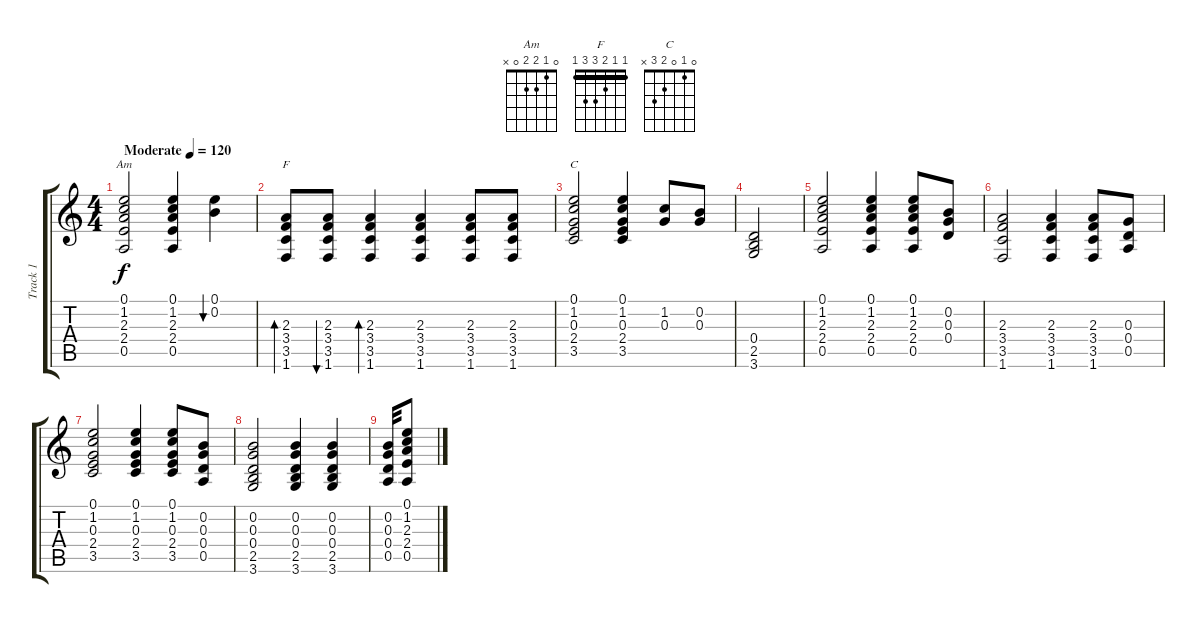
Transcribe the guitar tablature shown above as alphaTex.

\track ("Track 1" "Track 1") {instrument acousticguitarsteel}
\staff {score tabs}
\tuning (E4 B3 G3 D3 A2 E2) {hide}
\chord ("Am" 0 1 2 2 0 x)
\chord ("F" 1 1 2 3 3 1) {barre 1}
\chord ("C" 0 1 0 2 3 x)
\ts (4 4)
\tempo (120 "Moderate")
\clef g2
\ks c
(0.1 1.2 2.3 2.4 0.5).2{ch "Am" dy f instrument acousticguitarsteel} (0.1 1.2 2.3 2.4 0.5).4 (0.1 0.2).4{bu 60} |
(2.3 3.4 3.5 1.6).8{bd 60 ch "F"} (2.3 3.4 3.5 1.6).8{bu 60} (2.3 3.4 3.5 1.6).4{bd 60} (2.3 3.4 3.5 1.6).4 (2.3 3.4 3.5 1.6).8 (2.3 3.4 3.5 1.6).8 |
(0.1 1.2 0.3 2.4 3.5).2{ch "C"} (0.1 1.2 0.3 2.4 3.5).4 (1.2 0.3).8 (0.2 0.3).8 |
(0.4 2.5 3.6).2 |
(0.1 1.2 2.3 2.4 0.5).2 (0.1 1.2 2.3 2.4 0.5).4 (0.1 1.2 2.3 2.4 0.5).8 (0.2 0.3 0.4).8 |
(2.3 3.4 3.5 1.6).2 (2.3 3.4 3.5 1.6).4 (2.3 3.4 3.5 1.6).8 (0.3 0.4 0.5).8 |
(0.1 1.2 0.3 2.4 3.5).2 (0.1 1.2 0.3 2.4 3.5).4 (0.1 1.2 0.3 2.4 3.5).8 (0.2 0.3 0.4 0.5).8 |
(0.2 0.3 0.4 2.5 3.6).2 (0.2 0.3 0.4 2.5 3.6).4 (0.2 0.3 0.4 2.5 3.6).4 |
(0.2 0.3 0.4 0.5).32 (0.1 1.2 2.3 2.4 0.5).8
